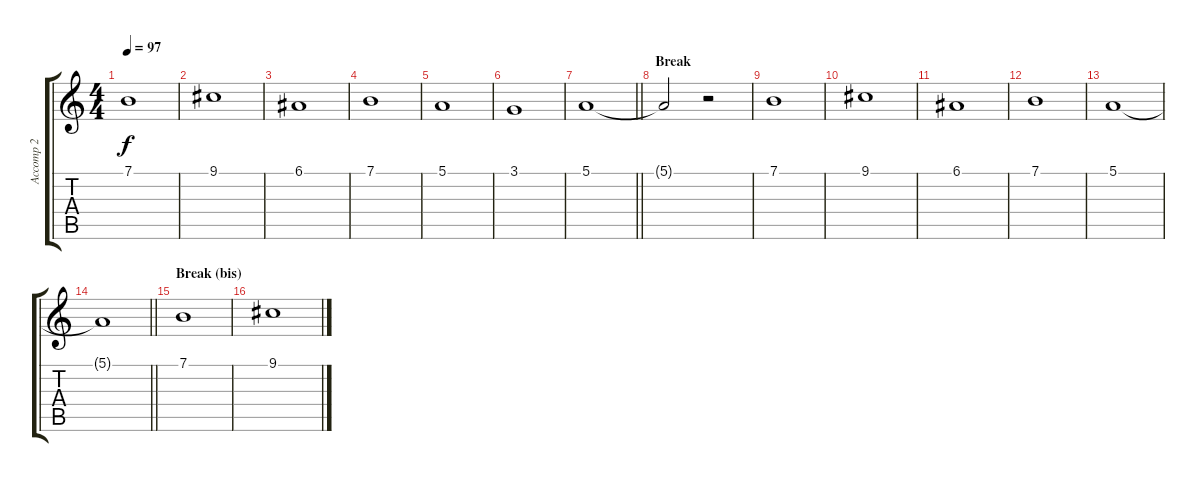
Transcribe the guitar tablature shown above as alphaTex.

\track ("Accomp 2" "Accomp 2") {instrument stringensemble1}
\staff {score tabs}
\tuning (E4 B3 G3 D3 A2 E2) {hide}
\ts (4 4)
\tempo 97
\clef g2
\ks c
7.1.1{dy f} |
9.1.1 |
6.1.1 |
7.1.1 |
5.1.1 |
3.1.1 |
\barLineRight lightlight
5.1.1 |
\section ("" "Break")
5.1{t}.2 r.2 |
7.1.1 |
9.1.1 |
6.1.1 |
7.1.1 |
5.1.1 |
\barLineRight lightlight
5.1{t}.1 |
\section ("" "Break (bis)")
7.1.1 |
9.1.1
